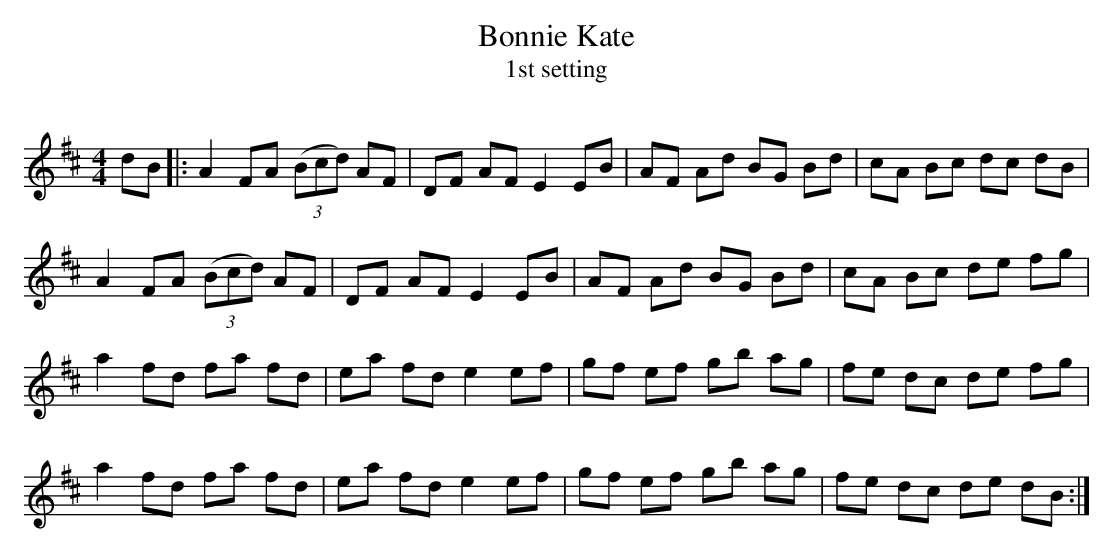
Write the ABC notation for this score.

X:1
T: Bonnie Kate
T: 1st setting
Q: 232
K:D
M:4/4
L:1/8
dB|:A2 FA ((3Bcd) AF|DF AF E2 EB|AF Ad BG Bd|cA Bc dc dB|
A2 FA ((3Bcd) AF|DF AF E2 EB|AF Ad BG Bd|cA Bc de fg|
a2 fd fa fd|ea fd e2 ef|gf ef gb ag|fe dc de fg|
a2 fd fa fd|ea fd e2 ef|gf ef gb ag|fe dc de dB:|
